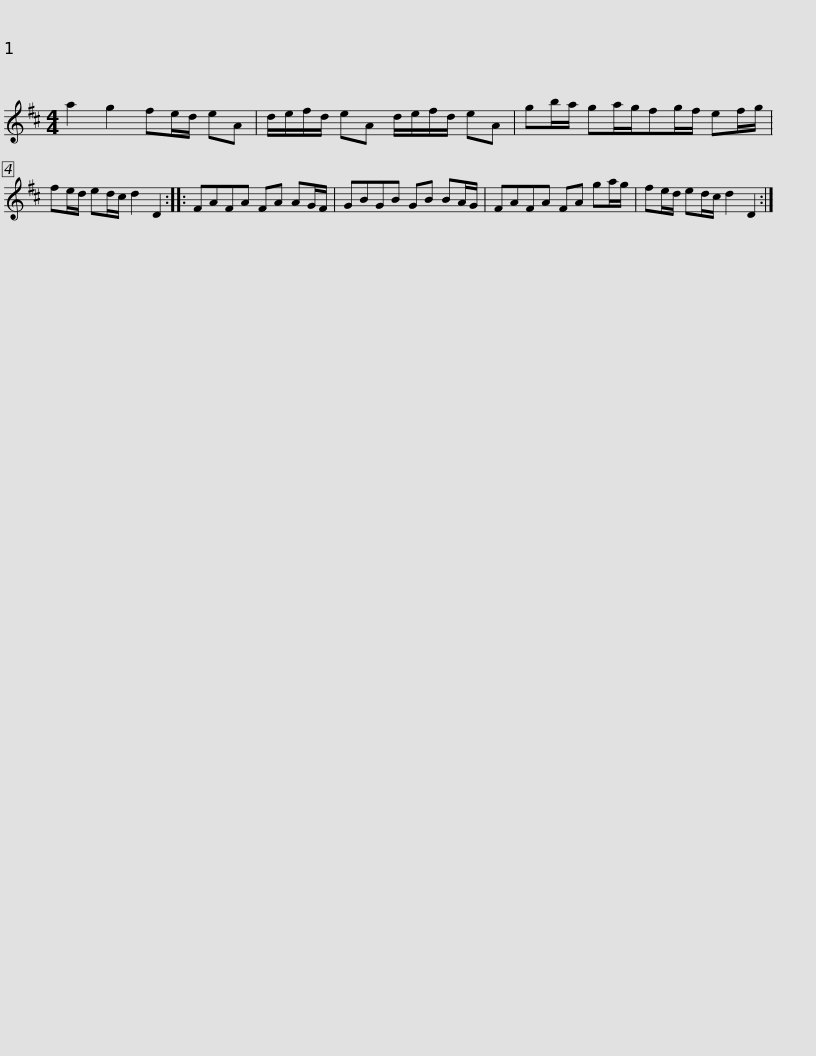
X:1
L:1/8
M:4/4
I:linebreak $
K:D
V:1 treble
V:1
 a2 g2 fe/d/ eA | d/e/f/d/ eA d/e/f/d/ eA | gb/a/ ga/g/fg/f/ ef/g/ | fe/d/ ed/c/ d2 D2 ::$ FAFA FA AG/F/ | %5
 GBGB GB BA/G/ | FAFA FA ga/g/ | fe/d/ ed/c/ d2 D2 :| %8
